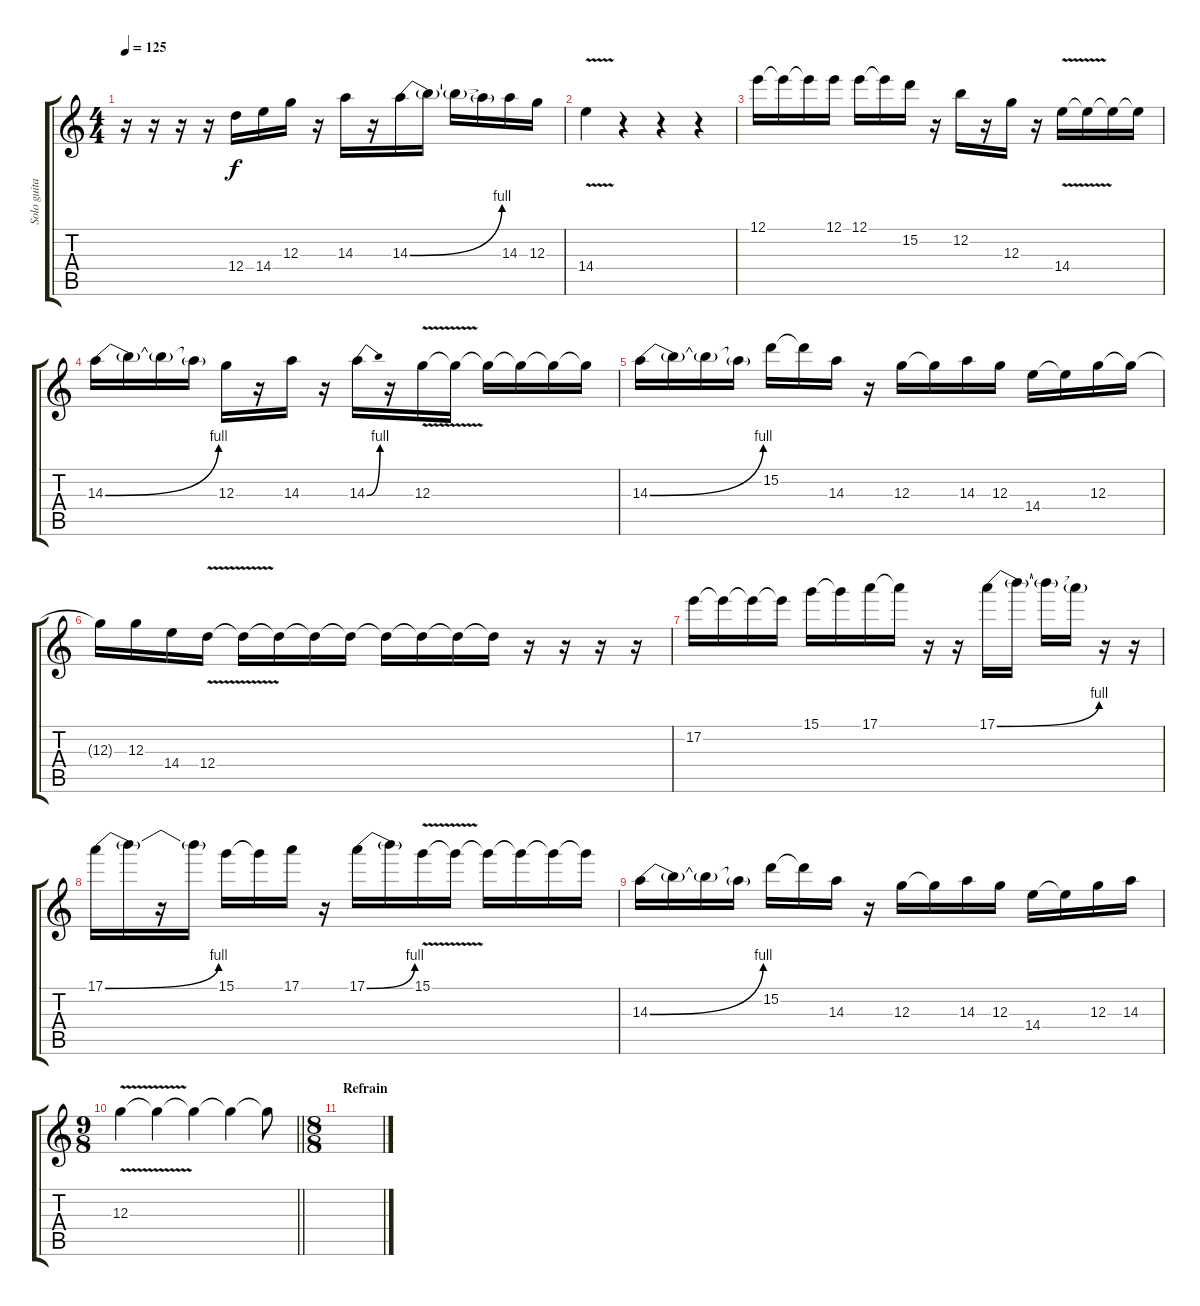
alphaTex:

\track ("Solo guitar (Michael Schenker)" "Solo guita") {instrument overdrivenguitar}
\staff {score tabs}
\tuning (E4 B3 G3 D3 A2 E2) {hide}
\ts (4 4)
\tempo 125
\clef g2
\ks c
r.16{dy f} r.16 r.16 r.16 12.4.16 14.4.16 12.3.16 r.16 14.3.16 r.16 14.3{be (bend 0 0 60 4)}.16 14.3{t}.16 14.3{t}.16 14.3{t}.16 14.3.16 12.3.16 |
14.4{v}.4 r.4 r.4 r.4 |
12.1.16 12.1{t}.16 12.1{t}.16 12.1.16 12.1.16 12.1{t}.16 15.2.16 r.16 12.2.16 r.16 12.3.16 r.16 14.4{v}.16 14.4{t}.16 14.4{t}.16 14.4{t}.16 |
14.3{be (bend 0 0 60 4)}.16 14.3{t}.16 14.3{t}.16 14.3{t}.16 12.3.16 r.16 14.3.16 r.16 14.3{be (bend 0 0 60 4)}.16 r.16 12.3{v}.16 12.3{t}.16 12.3{t}.16 12.3{t}.16 12.3{t}.16 12.3{t}.16 |
14.3{be (bend 0 0 60 4)}.16 14.3{t}.16 14.3{t}.16 14.3{t}.16 15.2.16 15.2{t}.16 14.3.16 r.16 12.3.16 12.3{t}.16 14.3.16 12.3.16 14.4.16 14.4{t}.16 12.3.16 12.3{t}.16 |
12.3{t}.16 12.3.16 14.4.16 12.4{v}.16 12.4{t}.16 12.4{t}.16 12.4{t}.16 12.4{t}.16 12.4{t}.16 12.4{t}.16 12.4{t}.16 12.4{t}.16 r.16 r.16 r.16 r.16 |
17.2.16 17.2{t}.16 17.2{t}.16 17.2{t}.16 15.1.16 15.1{t}.16 17.1.16 17.1{t}.16 r.16 r.16 17.1{be (bend 0 0 60 4)}.16 17.1{t}.16 17.1{t}.16 17.1{t}.16 r.16 r.16 |
17.1{be (bend 0 0 60 4)}.16 17.1{t}.16 r.16 17.1{t}.16 15.1.16 15.1{t}.16 17.1.16 r.16 17.1{be (bend 0 0 60 4)}.16 17.1{t}.16 15.1{v}.16 15.1{t}.16 15.1{t}.16 15.1{t}.16 15.1{t}.16 15.1{t}.16 |
14.3{be (bend 0 0 60 4)}.16 14.3{t}.16 14.3{t}.16 14.3{t}.16 15.2.16 15.2{t}.16 14.3.16 r.16 12.3.16 12.3{t}.16 14.3.16 12.3.16 14.4.16 14.4{t}.16 12.3.16 14.3.16 |
\ts (9 8)
\barLineRight lightlight
12.3{v}.4 12.3{t}.4 12.3{t}.4 12.3{t}.4 12.3{t}.8 |
\ts (8 8)
\section ("" "Refrain")
